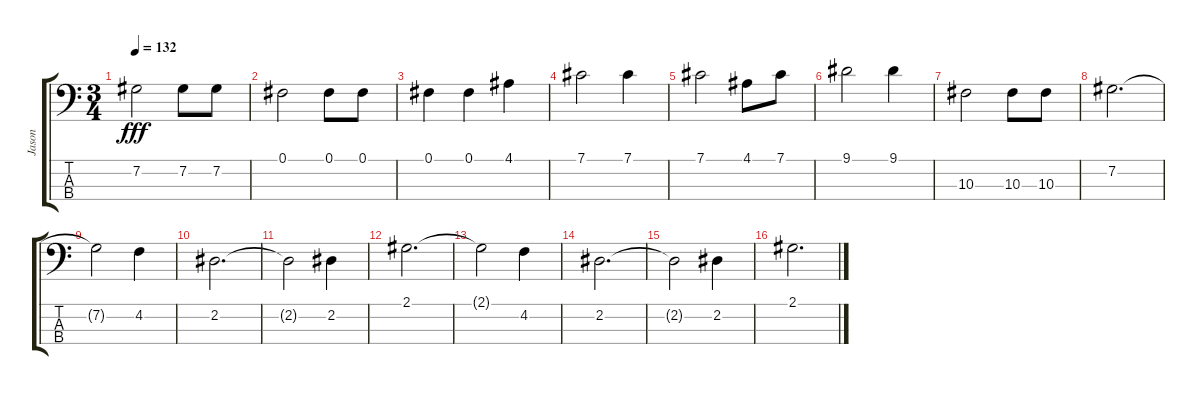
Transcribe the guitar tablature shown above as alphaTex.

\track ("Jason" "Jason") {instrument electricbasspick}
\staff {score tabs}
\tuning (Gb2 Db2 Ab1 Eb1) {hide}
\ts (3 4)
\tempo 132
\clef f4
\ks c
7.2.2{dy fff} 7.2.8 7.2.8 |
0.1.2 0.1.8 0.1.8 |
0.1.4 0.1.4 4.1.4 |
7.1.2 7.1.4 |
7.1.2 4.1.8 7.1.8 |
9.1.2 9.1.4 |
10.3.2 10.3.8 10.3.8 |
7.2.2{d} |
7.2{t}.2 4.2.4 |
2.2.2{d} |
2.2{t}.2 2.2.4 |
2.1.2{d} |
2.1{t}.2 4.2.4 |
2.2.2{d} |
2.2{t}.2 2.2.4 |
2.1.2{d}
